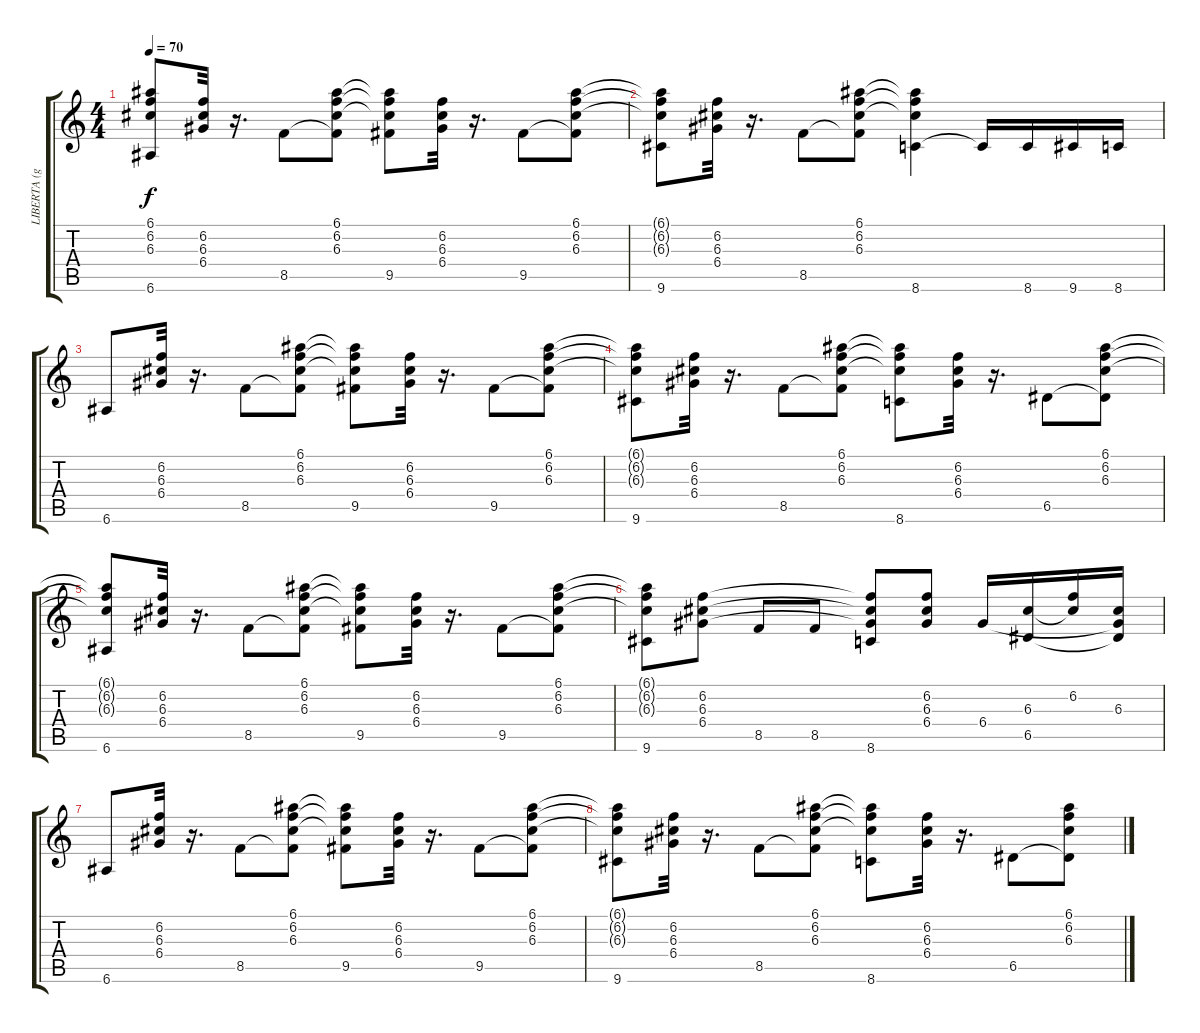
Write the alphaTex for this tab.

\track ("LIBERTA (guitare 1)" "LIBERTA (g") {instrument acousticguitarnylon}
\staff {score tabs}
\tuning (E4 B3 G3 D3 A2 E2) {hide}
\ts (4 4)
\tempo 70
\clef g2
\ks c
(6.1{t} 6.2{t} 6.3{t} 6.6).8{dy f} (6.2 6.3 6.4).32 r.16{d} 8.5.8 (6.1 6.2 6.3 8.5{t}).8 (6.1{t} 6.2{t} 6.3{t} 9.5).8 (6.2 6.3 6.4).32 r.16{d} 9.5.8 (6.1 6.2 6.3 9.5{t}).8 |
(6.1{t} 6.2{t} 6.3{t} 9.6).8 (6.2 6.3 6.4).32 r.16{d} 8.5.8 (6.1 6.2 6.3 8.5{t}).8 (6.1{t} 6.2{t} 6.3{t} 8.6).4 8.6{t}.16 8.6.16 9.6.16 8.6.16 |
6.6.8 (6.2 6.3 6.4).32 r.16{d} 8.5.8 (6.1 6.2 6.3 8.5{t}).8 (6.1{t} 6.2{t} 6.3{t} 9.5).8 (6.2 6.3 6.4).32 r.16{d} 9.5.8 (6.1 6.2 6.3 9.5{t}).8 |
(6.1{t} 6.2{t} 6.3{t} 9.6).8 (6.2 6.3 6.4).32 r.16{d} 8.5.8 (6.1 6.2 6.3 8.5{t}).8 (6.1{t} 6.2{t} 6.3{t} 8.6).8 (6.2 6.3 6.4).32 r.16{d} 6.5.8 (6.1 6.2 6.3 6.5{t}).8 |
(6.1{t} 6.2{t} 6.3{t} 6.6).8 (6.2 6.3 6.4).32 r.16{d} 8.5.8 (6.1 6.2 6.3 8.5{t}).8 (6.1{t} 6.2{t} 6.3{t} 9.5).8 (6.2 6.3 6.4).32 r.16{d} 9.5.8 (6.1 6.2 6.3 9.5{t}).8 |
(6.1{t} 6.2{t} 6.3{t} 9.6).8 (6.2 6.3 6.4).8 8.5.8 8.5.8 (6.2{t} 6.3{t} 6.4{t} 8.6).8 (6.2 6.3 6.4).8 6.4.16 (6.3 6.5).16 (6.2 6.3{t}).16 (6.3 6.4{t} 6.5{t}).16 |
6.6.8 (6.2 6.3 6.4).32 r.16{d} 8.5.8 (6.1 6.2 6.3 8.5{t}).8 (6.1{t} 6.2{t} 6.3{t} 9.5).8 (6.2 6.3 6.4).32 r.16{d} 9.5.8 (6.1 6.2 6.3 9.5{t}).8 |
(6.1{t} 6.2{t} 6.3{t} 9.6).8 (6.2 6.3 6.4).32 r.16{d} 8.5.8 (6.1 6.2 6.3 8.5{t}).8 (6.1{t} 6.2{t} 6.3{t} 8.6).8 (6.2 6.3 6.4).32 r.16{d} 6.5.8 (6.1 6.2 6.3 6.5{t}).8
